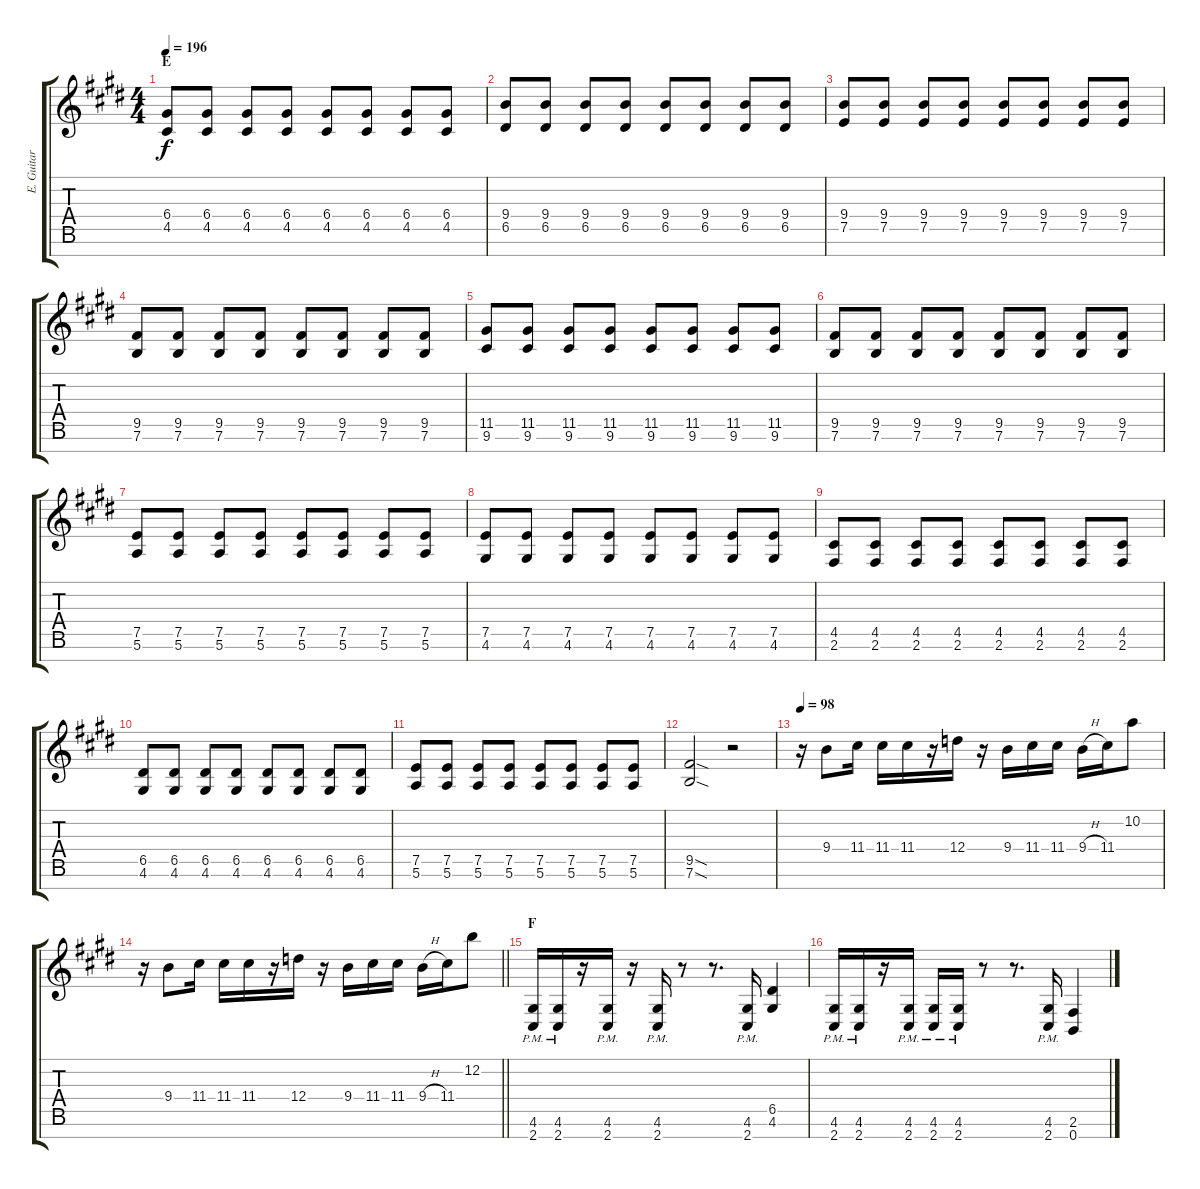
\track ("E. Guitar I" "E. Guitar ") {instrument overdrivenguitar}
\staff {score tabs}
\tuning (E4 B3 G3 D3 A2 E2 B1) {hide}
\ts (4 4)
\section ("" "E")
\tempo 196
\clef g2
\ks e
(6.4 4.5).8{dy f} (6.4 4.5).8 (6.4 4.5).8 (6.4 4.5).8 (6.4 4.5).8 (6.4 4.5).8 (6.4 4.5).8 (6.4 4.5).8 |
(9.4 6.5).8 (9.4 6.5).8 (9.4 6.5).8 (9.4 6.5).8 (9.4 6.5).8 (9.4 6.5).8 (9.4 6.5).8 (9.4 6.5).8 |
(9.4 7.5).8 (9.4 7.5).8 (9.4 7.5).8 (9.4 7.5).8 (9.4 7.5).8 (9.4 7.5).8 (9.4 7.5).8 (9.4 7.5).8 |
(9.5 7.6).8 (9.5 7.6).8 (9.5 7.6).8 (9.5 7.6).8 (9.5 7.6).8 (9.5 7.6).8 (9.5 7.6).8 (9.5 7.6).8 |
(11.5 9.6).8 (11.5 9.6).8 (11.5 9.6).8 (11.5 9.6).8 (11.5 9.6).8 (11.5 9.6).8 (11.5 9.6).8 (11.5 9.6).8 |
(9.5 7.6).8 (9.5 7.6).8 (9.5 7.6).8 (9.5 7.6).8 (9.5 7.6).8 (9.5 7.6).8 (9.5 7.6).8 (9.5 7.6).8 |
(7.5 5.6).8 (7.5 5.6).8 (7.5 5.6).8 (7.5 5.6).8 (7.5 5.6).8 (7.5 5.6).8 (7.5 5.6).8 (7.5 5.6).8 |
(7.5 4.6).8 (7.5 4.6).8 (7.5 4.6).8 (7.5 4.6).8 (7.5 4.6).8 (7.5 4.6).8 (7.5 4.6).8 (7.5 4.6).8 |
(4.5 2.6).8 (4.5 2.6).8 (4.5 2.6).8 (4.5 2.6).8 (4.5 2.6).8 (4.5 2.6).8 (4.5 2.6).8 (4.5 2.6).8 |
(6.5 4.6).8 (6.5 4.6).8 (6.5 4.6).8 (6.5 4.6).8 (6.5 4.6).8 (6.5 4.6).8 (6.5 4.6).8 (6.5 4.6).8 |
(7.5 5.6).8 (7.5 5.6).8 (7.5 5.6).8 (7.5 5.6).8 (7.5 5.6).8 (7.5 5.6).8 (7.5 5.6).8 (7.5 5.6).8 |
(9.5{sod} 7.6{sod}).2 r.2 |
\tempo 98
r.16 9.4.8 11.4.16 11.4.16 11.4.16 r.16 12.4.16 r.16 9.4.16 11.4.16 11.4.16 9.4{h}.16 11.4.16 10.2.8 |
\barLineRight lightlight
r.16 9.4.8 11.4.16 11.4.16 11.4.16 r.16 12.4.16 r.16 9.4.16 11.4.16 11.4.16 9.4{h}.16 11.4.16 12.2.8 |
\section ("" "F")
(4.6{pm} 2.7{pm}).16 (4.6{pm} 2.7{pm}).16 r.16 (4.6{pm} 2.7{pm}).16 r.16 (4.6{pm} 2.7{pm}).16 r.8 r.8{d} (4.6{pm} 2.7{pm}).16 (6.5 4.6).4 |
(4.6{pm} 2.7{pm}).16 (4.6{pm} 2.7{pm}).16 r.16 (4.6{pm} 2.7{pm}).16 (4.6{pm} 2.7{pm}).16 (4.6{pm} 2.7{pm}).16 r.8 r.8{d} (4.6{pm} 2.7{pm}).16 (2.6 0.7).4
